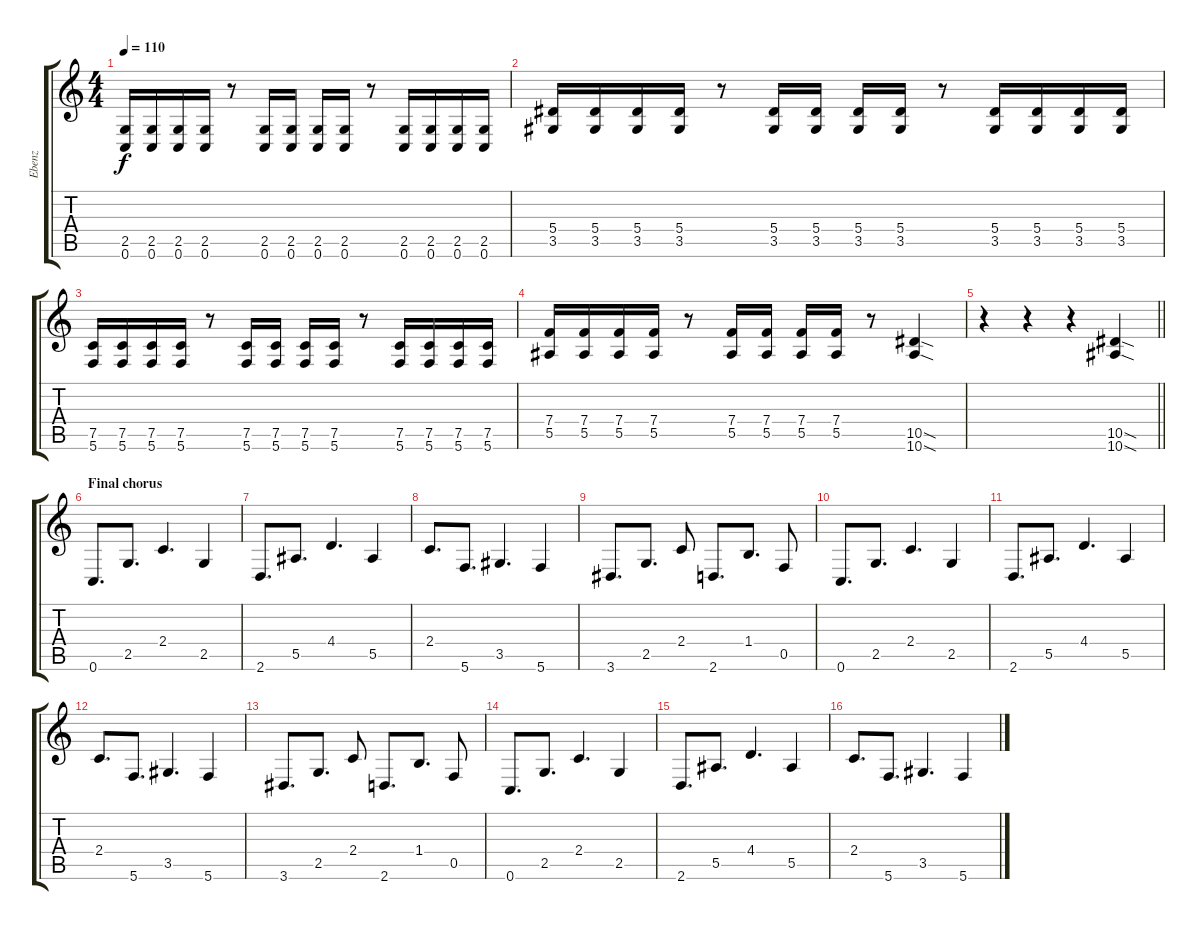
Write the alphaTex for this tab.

\track ("Ebenz" "Ebenz") {instrument distortionguitar}
\staff {score tabs}
\tuning (C4 G3 Eb3 Bb2 F2 C2) {hide}
\ts (4 4)
\tempo 110
\clef g2
\ks c
(2.5 0.6).16{dy f} (2.5 0.6).16 (2.5 0.6).16 (2.5 0.6).16 r.8 (2.5 0.6).16 (2.5 0.6).16 (2.5 0.6).16 (2.5 0.6).16 r.8 (2.5 0.6).16 (2.5 0.6).16 (2.5 0.6).16 (2.5 0.6).16 |
(5.4 3.5).16 (5.4 3.5).16 (5.4 3.5).16 (5.4 3.5).16 r.8 (5.4 3.5).16 (5.4 3.5).16 (5.4 3.5).16 (5.4 3.5).16 r.8 (5.4 3.5).16 (5.4 3.5).16 (5.4 3.5).16 (5.4 3.5).16 |
(7.5 5.6).16 (7.5 5.6).16 (7.5 5.6).16 (7.5 5.6).16 r.8 (7.5 5.6).16 (7.5 5.6).16 (7.5 5.6).16 (7.5 5.6).16 r.8 (7.5 5.6).16 (7.5 5.6).16 (7.5 5.6).16 (7.5 5.6).16 |
(7.4 5.5).16 (7.4 5.5).16 (7.4 5.5).16 (7.4 5.5).16 r.8 (7.4 5.5).16 (7.4 5.5).16 (7.4 5.5).16 (7.4 5.5).16 r.8 (10.5{sod} 10.6{sod}).4 |
\barLineRight lightlight
r.4 r.4 r.4 (10.5{sod} 10.6{sod}).4 |
\section ("" "Final chorus")
0.6.8{d} 2.5.8{d} 2.4.4{d} 2.5.4 |
2.6.8{d} 5.5.8{d} 4.4.4{d} 5.5.4 |
2.4.8{d} 5.6.8{d} 3.5.4{d} 5.6.4 |
3.6.8{d} 2.5.8{d} 2.4.8 2.6.8{d} 1.4.8{d} 0.5.8 |
0.6.8{d} 2.5.8{d} 2.4.4{d} 2.5.4 |
2.6.8{d} 5.5.8{d} 4.4.4{d} 5.5.4 |
2.4.8{d} 5.6.8{d} 3.5.4{d} 5.6.4 |
3.6.8{d} 2.5.8{d} 2.4.8 2.6.8{d} 1.4.8{d} 0.5.8 |
0.6.8{d} 2.5.8{d} 2.4.4{d} 2.5.4 |
2.6.8{d} 5.5.8{d} 4.4.4{d} 5.5.4 |
2.4.8{d} 5.6.8{d} 3.5.4{d} 5.6.4
